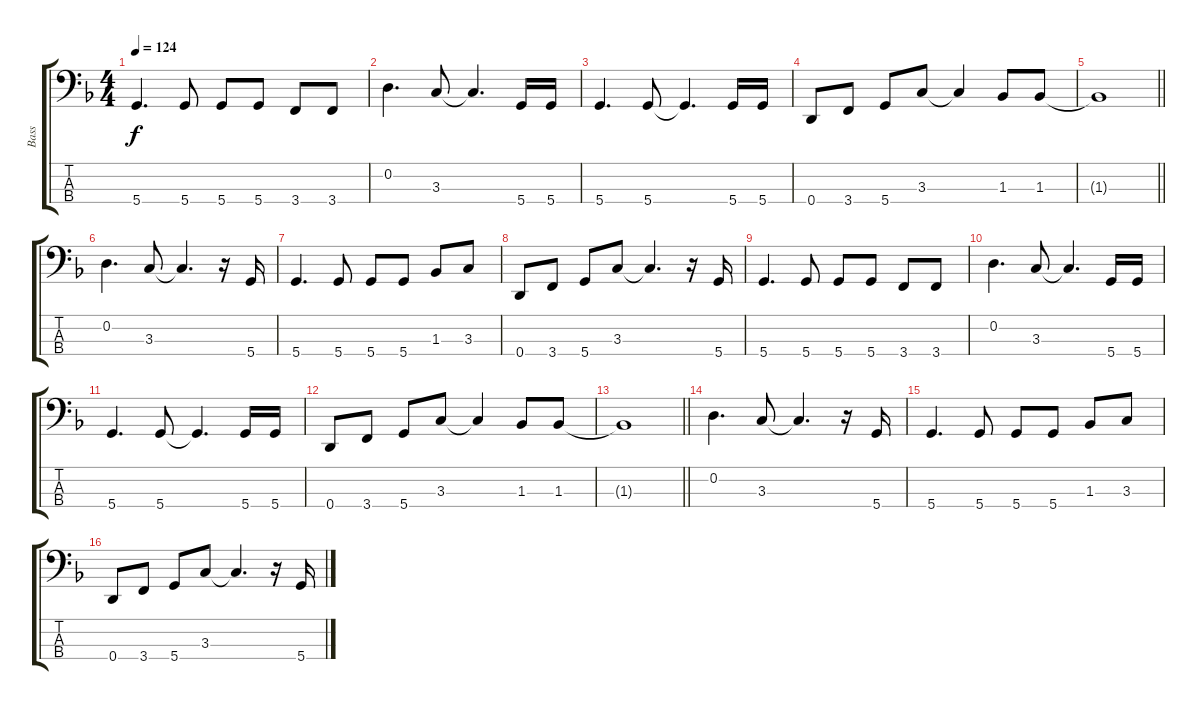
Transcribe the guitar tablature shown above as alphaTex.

\track ("Bass" "Bass") {instrument electricbassfinger}
\staff {score tabs}
\tuning (G2 D2 A1 D1) {hide}
\ts (4 4)
\tempo 124
\clef f4
\ks f
5.4.4{d dy f} 5.4.8 5.4.8 5.4.8 3.4.8 3.4.8 |
0.2.4{d} 3.3.8 3.3{t}.4{d} 5.4.16 5.4.16 |
5.4.4{d} 5.4.8 5.4{t}.4{d} 5.4.16 5.4.16 |
0.4.8 3.4.8 5.4.8 3.3.8 3.3{t}.4 1.3.8 1.3.8 |
\barLineRight lightlight
1.3{t}.1 |
0.2.4{d} 3.3.8 3.3{t}.4{d} r.16 5.4.16 |
5.4.4{d} 5.4.8 5.4.8 5.4.8 1.3.8 3.3.8 |
0.4.8 3.4.8 5.4.8 3.3.8 3.3{t}.4{d} r.16 5.4.16 |
5.4.4{d} 5.4.8 5.4.8 5.4.8 3.4.8 3.4.8 |
0.2.4{d} 3.3.8 3.3{t}.4{d} 5.4.16 5.4.16 |
5.4.4{d} 5.4.8 5.4{t}.4{d} 5.4.16 5.4.16 |
0.4.8 3.4.8 5.4.8 3.3.8 3.3{t}.4 1.3.8 1.3.8 |
\barLineRight lightlight
1.3{t}.1 |
0.2.4{d} 3.3.8 3.3{t}.4{d} r.16 5.4.16 |
5.4.4{d} 5.4.8 5.4.8 5.4.8 1.3.8 3.3.8 |
0.4.8 3.4.8 5.4.8 3.3.8 3.3{t}.4{d} r.16 5.4.16
